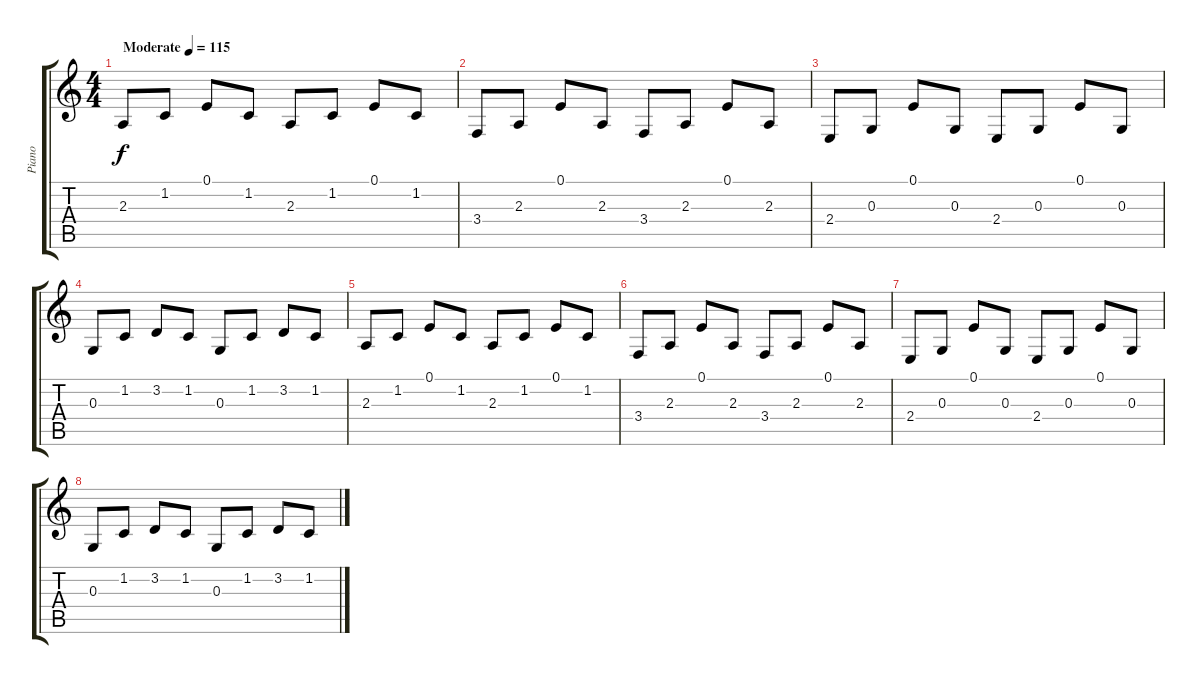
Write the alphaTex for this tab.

\track ("Piano" "Piano") {instrument acousticgrandpiano}
\staff {score tabs}
\tuning (E4 B3 G3 D3 A2 E2) {hide}
\ts (4 4)
\tempo (115 "Moderate")
\clef g2
\ks c
2.3.8{dy f instrument acousticgrandpiano} 1.2.8 0.1.8 1.2.8 2.3.8 1.2.8 0.1.8 1.2.8 |
3.4.8 2.3.8 0.1.8 2.3.8 3.4.8 2.3.8 0.1.8 2.3.8 |
2.4.8 0.3.8 0.1.8 0.3.8 2.4.8 0.3.8 0.1.8 0.3.8 |
0.3.8 1.2.8 3.2.8 1.2.8 0.3.8 1.2.8 3.2.8 1.2.8 |
2.3.8 1.2.8 0.1.8 1.2.8 2.3.8 1.2.8 0.1.8 1.2.8 |
3.4.8 2.3.8 0.1.8 2.3.8 3.4.8 2.3.8 0.1.8 2.3.8 |
2.4.8 0.3.8 0.1.8 0.3.8 2.4.8 0.3.8 0.1.8 0.3.8 |
0.3.8 1.2.8 3.2.8 1.2.8 0.3.8 1.2.8 3.2.8 1.2.8
